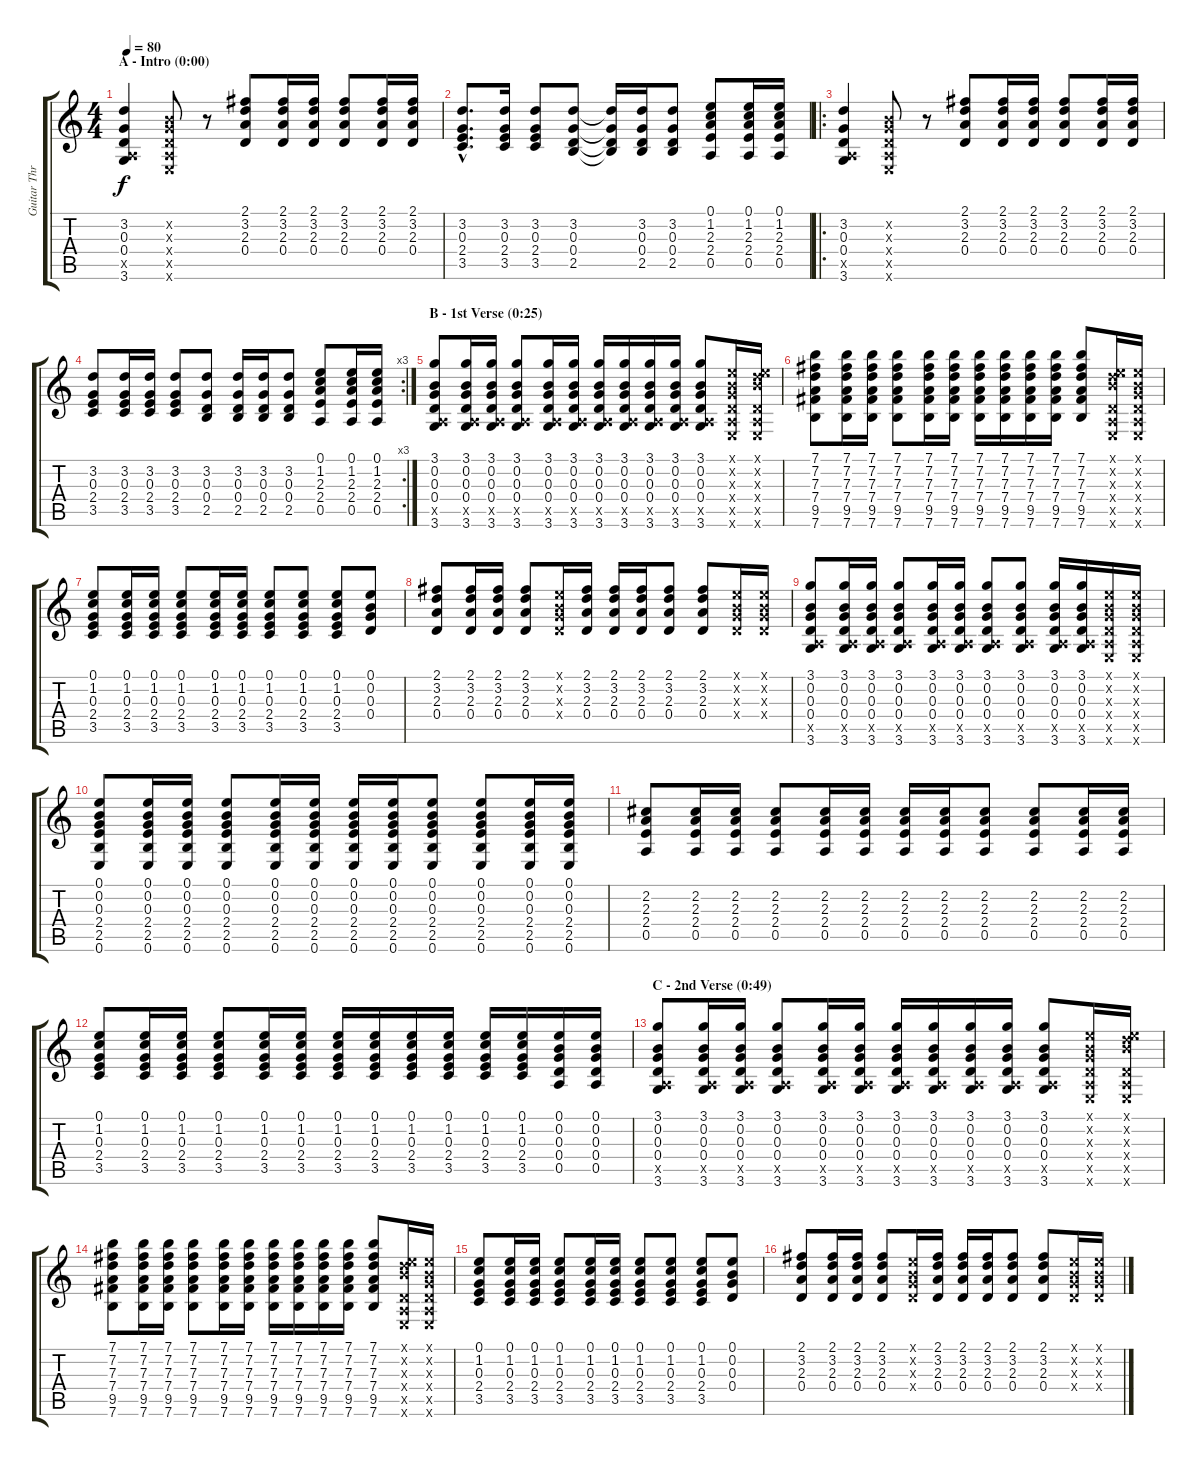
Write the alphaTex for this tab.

\track ("Guitar Three" "Guitar Thr") {instrument acousticguitarsteel}
\staff {score tabs}
\tuning (E4 B3 G3 D3 A2 E2) {hide}
\ts (4 4)
\section ("" "A - Intro (0:00)")
\tempo 80
\clef g2
\ks c
(3.2 0.3 0.4 0.5{x} 3.6).4{dy f instrument acousticguitarsteel} (0.2{x} 0.3{x} 0.4{x} 0.5{x} 0.6{x}).8 r.8 (2.1 3.2 2.3 0.4).8 (2.1 3.2 2.3 0.4).16 (2.1 3.2 2.3 0.4).16 (2.1 3.2 2.3 0.4).8 (2.1 3.2 2.3 0.4).16 (2.1 3.2 2.3 0.4).16 |
(3.2{hac} 0.3{hac} 2.4{hac} 3.5{hac}).8{d} (3.2 0.3 2.4 3.5).16 (3.2 0.3 2.4 3.5).8 (3.2 0.3 0.4 2.5).8 (3.2{t} 0.3{t} 0.4{t} 2.5{t}).16 (3.2 0.3 0.4 2.5).16 (3.2 0.3 0.4 2.5).8 (0.1 1.2 2.3 2.4 0.5).8 (0.1 1.2 2.3 2.4 0.5).16 (0.1 1.2 2.3 2.4 0.5).16 |
\ro
(3.2 0.3 0.4 0.5{x} 3.6).4 (0.2{x} 0.3{x} 0.4{x} 0.5{x} 0.6{x}).8 r.8 (2.1 3.2 2.3 0.4).8 (2.1 3.2 2.3 0.4).16 (2.1 3.2 2.3 0.4).16 (2.1 3.2 2.3 0.4).8 (2.1 3.2 2.3 0.4).16 (2.1 3.2 2.3 0.4).16 |
\rc 3
(3.2 0.3 2.4 3.5).8 (3.2 0.3 2.4 3.5).16 (3.2 0.3 2.4 3.5).16 (3.2 0.3 2.4 3.5).8 (3.2 0.3 0.4 2.5).8 (3.2 0.3 0.4 2.5).16 (3.2 0.3 0.4 2.5).16 (3.2 0.3 0.4 2.5).8 (0.1 1.2 2.3 2.4 0.5).8 (0.1 1.2 2.3 2.4 0.5).16 (0.1 1.2 2.3 2.4 0.5).16 |
\section ("" "B - 1st Verse (0:25)")
(3.1 0.2 0.3 0.4 0.5{x} 3.6).8 (3.1 0.2 0.3 0.4 0.5{x} 3.6).16 (3.1 0.2 0.3 0.4 0.5{x} 3.6).16 (3.1 0.2 0.3 0.4 0.5{x} 3.6).8 (3.1 0.2 0.3 0.4 0.5{x} 3.6).16 (3.1 0.2 0.3 0.4 0.5{x} 3.6).16 (3.1 0.2 0.3 0.4 0.5{x} 3.6).16 (3.1 0.2 0.3 0.4 0.5{x} 3.6).16 (3.1 0.2 0.3 0.4 0.5{x} 3.6).16 (3.1 0.2 0.3 0.4 0.5{x} 3.6).16 (3.1 0.2 0.3 0.4 0.5{x} 3.6).8 (0.1{x} 0.2{x} 0.3{x} 0.4{x} 0.5{x} 0.6{x}).16 (0.1{x} 0.2{x} 7.3{x} 0.4{x} 0.5{x} 0.6{x}).16 |
(7.1 7.2 7.3 7.4 9.5 7.6).8 (7.1 7.2 7.3 7.4 9.5 7.6).16 (7.1 7.2 7.3 7.4 9.5 7.6).16 (7.1 7.2 7.3 7.4 9.5 7.6).8 (7.1 7.2 7.3 7.4 9.5 7.6).16 (7.1 7.2 7.3 7.4 9.5 7.6).16 (7.1 7.2 7.3 7.4 9.5 7.6).16 (7.1 7.2 7.3 7.4 9.5 7.6).16 (7.1 7.2 7.3 7.4 9.5 7.6).16 (7.1 7.2 7.3 7.4 9.5 7.6).16 (7.1 7.2 7.3 7.4 9.5 7.6).8 (0.1{x} 0.2{x} 7.3{x} 0.4{x} 0.5{x} 0.6{x}).16 (0.1{x} 0.2{x} 0.3{x} 0.4{x} 0.5{x} 0.6{x}).16 |
(0.1 1.2 0.3 2.4 3.5).8 (0.1 1.2 0.3 2.4 3.5).16 (0.1 1.2 0.3 2.4 3.5).16 (0.1 1.2 0.3 2.4 3.5).8 (0.1 1.2 0.3 2.4 3.5).16 (0.1 1.2 0.3 2.4 3.5).16 (0.1 1.2 0.3 2.4 3.5).8 (0.1 1.2 0.3 2.4 3.5).8 (0.1 1.2 0.3 2.4 3.5).8 (0.1 0.2 0.3 0.4).8 |
(2.1 3.2 2.3 0.4).8 (2.1 3.2 2.3 0.4).16 (2.1 3.2 2.3 0.4).16 (2.1 3.2 2.3 0.4).8 (0.1{x} 0.2{x} 0.3{x} 0.4{x}).16 (2.1 3.2 2.3 0.4).16 (2.1 3.2 2.3 0.4).16 (2.1 3.2 2.3 0.4).16 (2.1 3.2 2.3 0.4).8 (2.1 3.2 2.3 0.4).8 (0.1{x} 0.2{x} 0.3{x} 0.4{x}).16 (0.1{x} 0.2{x} 0.3{x} 0.4{x}).16 |
(3.1 0.2 0.3 0.4 0.5{x} 3.6).8 (3.1 0.2 0.3 0.4 0.5{x} 3.6).16 (3.1 0.2 0.3 0.4 0.5{x} 3.6).16 (3.1 0.2 0.3 0.4 0.5{x} 3.6).8 (3.1 0.2 0.3 0.4 0.5{x} 3.6).16 (3.1 0.2 0.3 0.4 0.5{x} 3.6).16 (3.1 0.2 0.3 0.4 0.5{x} 3.6).8 (3.1 0.2 0.3 0.4 0.5{x} 3.6).8 (3.1 0.2 0.3 0.4 0.5{x} 3.6).16 (3.1 0.2 0.3 0.4 0.5{x} 3.6).16 (0.1{x} 0.2{x} 0.3{x} 0.4{x} 0.5{x} 0.6{x}).16 (0.1{x} 0.2{x} 0.3{x} 0.4{x} 0.5{x} 0.6{x}).16 |
(0.1 0.2 0.3 2.4 2.5 0.6).8 (0.1 0.2 0.3 2.4 2.5 0.6).16 (0.1 0.2 0.3 2.4 2.5 0.6).16 (0.1 0.2 0.3 2.4 2.5 0.6).8 (0.1 0.2 0.3 2.4 2.5 0.6).16 (0.1 0.2 0.3 2.4 2.5 0.6).16 (0.1 0.2 0.3 2.4 2.5 0.6).16 (0.1 0.2 0.3 2.4 2.5 0.6).16 (0.1 0.2 0.3 2.4 2.5 0.6).8 (0.1 0.2 0.3 2.4 2.5 0.6).8 (0.1 0.2 0.3 2.4 2.5 0.6).16 (0.1 0.2 0.3 2.4 2.5 0.6).16 |
(2.2 2.3 2.4 0.5).8 (2.2 2.3 2.4 0.5).16 (2.2 2.3 2.4 0.5).16 (2.2 2.3 2.4 0.5).8 (2.2 2.3 2.4 0.5).16 (2.2 2.3 2.4 0.5).16 (2.2 2.3 2.4 0.5).16 (2.2 2.3 2.4 0.5).16 (2.2 2.3 2.4 0.5).8 (2.2 2.3 2.4 0.5).8 (2.2 2.3 2.4 0.5).16 (2.2 2.3 2.4 0.5).16 |
(0.1 1.2 0.3 2.4 3.5).8 (0.1 1.2 0.3 2.4 3.5).16 (0.1 1.2 0.3 2.4 3.5).16 (0.1 1.2 0.3 2.4 3.5).8 (0.1 1.2 0.3 2.4 3.5).16 (0.1 1.2 0.3 2.4 3.5).16 (0.1 1.2 0.3 2.4 3.5).16 (0.1 1.2 0.3 2.4 3.5).16 (0.1 1.2 0.3 2.4 3.5).16 (0.1 1.2 0.3 2.4 3.5).16 (0.1 1.2 0.3 2.4 3.5).16 (0.1 1.2 0.3 2.4 3.5).16 (0.1 0.2 0.3 0.4 0.5).16 (0.1 0.2 0.3 0.4 0.5).16 |
\section ("" "C - 2nd Verse (0:49)")
(3.1 0.2 0.3 0.4 0.5{x} 3.6).8 (3.1 0.2 0.3 0.4 0.5{x} 3.6).16 (3.1 0.2 0.3 0.4 0.5{x} 3.6).16 (3.1 0.2 0.3 0.4 0.5{x} 3.6).8 (3.1 0.2 0.3 0.4 0.5{x} 3.6).16 (3.1 0.2 0.3 0.4 0.5{x} 3.6).16 (3.1 0.2 0.3 0.4 0.5{x} 3.6).16 (3.1 0.2 0.3 0.4 0.5{x} 3.6).16 (3.1 0.2 0.3 0.4 0.5{x} 3.6).16 (3.1 0.2 0.3 0.4 0.5{x} 3.6).16 (3.1 0.2 0.3 0.4 0.5{x} 3.6).8 (0.1{x} 0.2{x} 0.3{x} 0.4{x} 0.5{x} 0.6{x}).16 (0.1{x} 0.2{x} 7.3{x} 0.4{x} 0.5{x} 0.6{x}).16 |
(7.1 7.2 7.3 7.4 9.5 7.6).8 (7.1 7.2 7.3 7.4 9.5 7.6).16 (7.1 7.2 7.3 7.4 9.5 7.6).16 (7.1 7.2 7.3 7.4 9.5 7.6).8 (7.1 7.2 7.3 7.4 9.5 7.6).16 (7.1 7.2 7.3 7.4 9.5 7.6).16 (7.1 7.2 7.3 7.4 9.5 7.6).16 (7.1 7.2 7.3 7.4 9.5 7.6).16 (7.1 7.2 7.3 7.4 9.5 7.6).16 (7.1 7.2 7.3 7.4 9.5 7.6).16 (7.1 7.2 7.3 7.4 9.5 7.6).8 (0.1{x} 0.2{x} 7.3{x} 0.4{x} 0.5{x} 0.6{x}).16 (0.1{x} 0.2{x} 0.3{x} 0.4{x} 0.5{x} 0.6{x}).16 |
(0.1 1.2 0.3 2.4 3.5).8 (0.1 1.2 0.3 2.4 3.5).16 (0.1 1.2 0.3 2.4 3.5).16 (0.1 1.2 0.3 2.4 3.5).8 (0.1 1.2 0.3 2.4 3.5).16 (0.1 1.2 0.3 2.4 3.5).16 (0.1 1.2 0.3 2.4 3.5).8 (0.1 1.2 0.3 2.4 3.5).8 (0.1 1.2 0.3 2.4 3.5).8 (0.1 0.2 0.3 0.4).8 |
(2.1 3.2 2.3 0.4).8 (2.1 3.2 2.3 0.4).16 (2.1 3.2 2.3 0.4).16 (2.1 3.2 2.3 0.4).8 (0.1{x} 0.2{x} 0.3{x} 0.4{x}).16 (2.1 3.2 2.3 0.4).16 (2.1 3.2 2.3 0.4).16 (2.1 3.2 2.3 0.4).16 (2.1 3.2 2.3 0.4).8 (2.1 3.2 2.3 0.4).8 (0.1{x} 0.2{x} 0.3{x} 0.4{x}).16 (0.1{x} 0.2{x} 0.3{x} 0.4{x}).16
